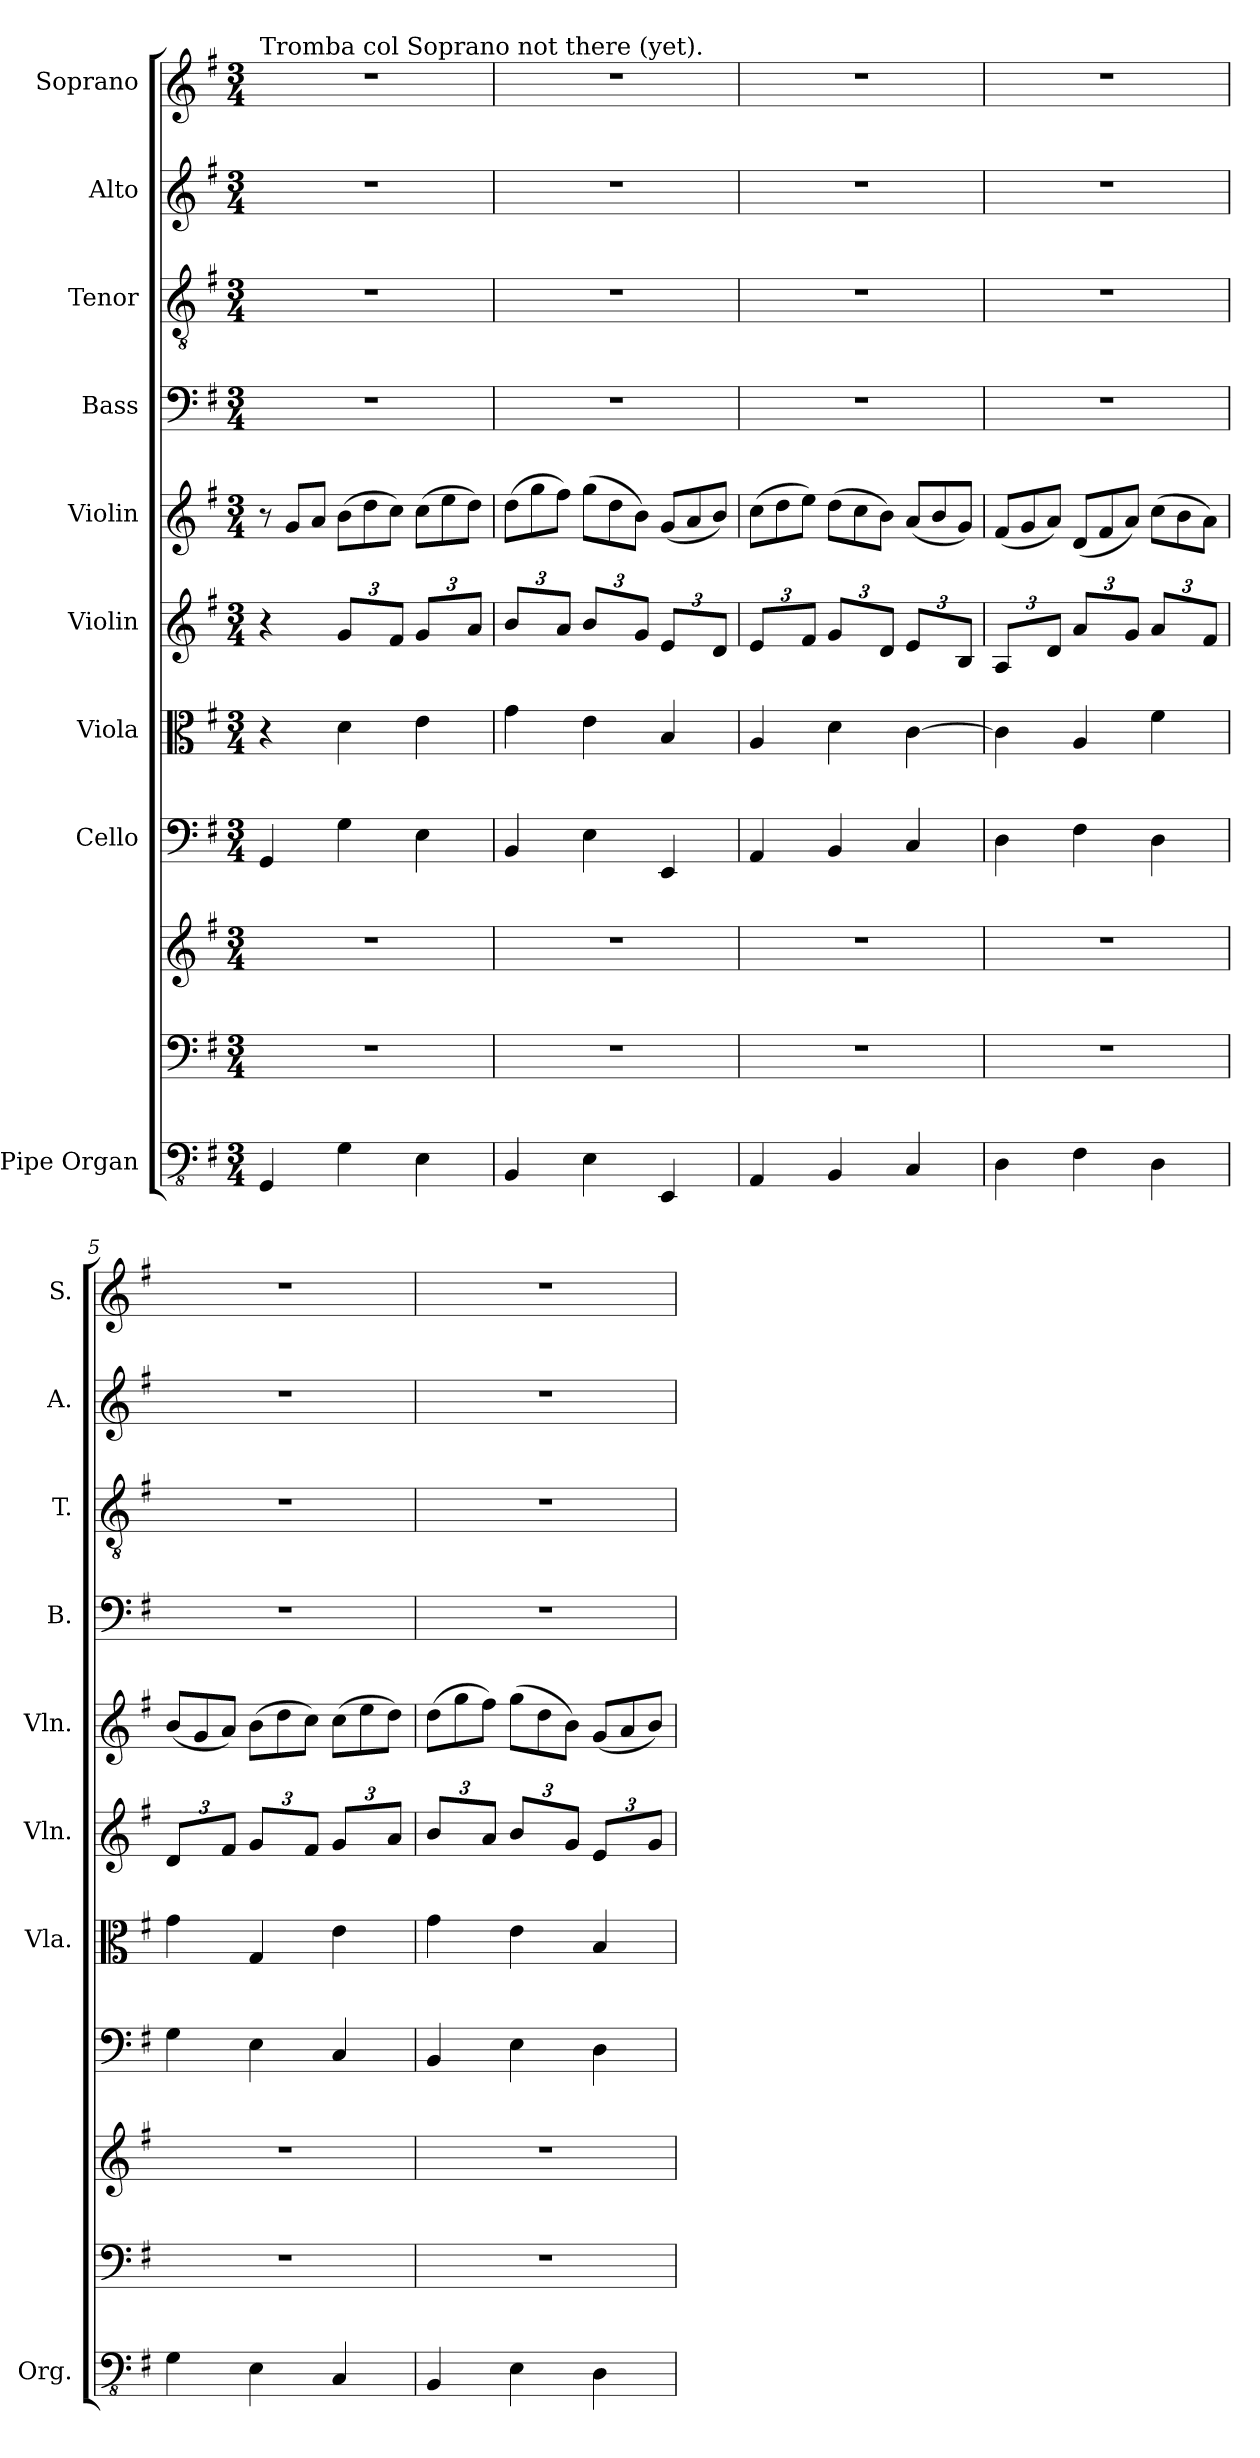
**kern	**kern	**kern	**kern	**kern	**kern	**kern	**kern	**kern	**kern	**kern
*part9	*part9	*part9	*part8	*part7	*part6	*part5	*part4	*part3	*part2	*part1
*staff11	*staff10	*staff9	*staff8	*staff7	*staff6	*staff5	*staff4	*staff3	*staff2	*staff1
*I"Pipe Organ	*	*	*I"Cello	*I"Viola	*I"Violin	*I"Violin	*I"Bass	*I"Tenor	*I"Alto	*I"Soprano
*I'Org.	*	*	*	*I'Vla.	*I'Vln.	*I'Vln.	*I'B.	*I'T.	*I'A.	*I'S.
*clefFv4	*clefF4	*clefG2	*clefF4	*clefC3	*clefG2	*clefG2	*clefF4	*clefGv2	*clefG2	*clefG2
*k[f#]	*k[f#]	*k[f#]	*k[f#]	*k[f#]	*k[f#]	*k[f#]	*k[f#]	*k[f#]	*k[f#]	*k[f#]
*M3/4	*M3/4	*M3/4	*M3/4	*M3/4	*M3/4	*M3/4	*M3/4	*M3/4	*M3/4	*M3/4
*MM75	*MM75	*MM75	*MM75	*MM75	*MM75	*MM75	*MM75	*MM75	*MM75	*MM75
*	*	*	*	*	*	*Xtuplet	*	*	*	*
=1	=1	=1	=1	=1	=1	=1	=1	=1	=1	=1
!	!	!	!	!	!	!	!	!	!	!LO:TX:a:t=Tromba col Soprano not there (yet).
4GGG/	2.r	2.r	4GG/	4r	4r	12r	2.r	2.r	2.r	2.r
.	.	.	.	.	.	12g/L	.	.	.	.
.	.	.	.	.	.	12a/J	.	.	.	.
*	*	*	*	*	*Xbrackettup	*	*	*	*	*
4GG\	.	.	4G\	4d\	6g/L	(>12b\L	.	.	.	.
.	.	.	.	.	.	12dd\	.	.	.	.
.	.	.	.	.	12f#/Jk	12cc\J)	.	.	.	.
4EE\	.	.	4E\	4e\	6g/L	(>12cc\L	.	.	.	.
.	.	.	.	.	.	12ee\	.	.	.	.
.	.	.	.	.	12a/Jk	12dd\J)	.	.	.	.
=2	=2	=2	=2	=2	=2	=2	=2	=2	=2	=2
4BBB/	2.r	2.r	4BB/	4g\	6b/L	(>12dd\L	2.r	2.r	2.r	2.r
.	.	.	.	.	.	12gg\	.	.	.	.
.	.	.	.	.	12a/Jk	12ff#\J)	.	.	.	.
4EE\	.	.	4E\	4e\	6b/L	(>12gg\L	.	.	.	.
.	.	.	.	.	.	12dd\	.	.	.	.
.	.	.	.	.	12g/Jk	12b\J)	.	.	.	.
4EEE/	.	.	4EE/	4B/	6e/L	(<12g/L	.	.	.	.
.	.	.	.	.	.	12a/	.	.	.	.
.	.	.	.	.	12d/Jk	12b/J)	.	.	.	.
=3	=3	=3	=3	=3	=3	=3	=3	=3	=3	=3
4AAA/	2.r	2.r	4AA/	4A/	6e/L	(>12cc\L	2.r	2.r	2.r	2.r
.	.	.	.	.	.	12dd\	.	.	.	.
.	.	.	.	.	12f#/Jk	12ee\J)	.	.	.	.
4BBB/	.	.	4BB/	4d\	6g/L	(>12dd\L	.	.	.	.
.	.	.	.	.	.	12cc\	.	.	.	.
.	.	.	.	.	12d/Jk	12b\J)	.	.	.	.
4CC/	.	.	4C/	[4c\	6e/L	(<12a/L	.	.	.	.
.	.	.	.	.	.	12b/	.	.	.	.
.	.	.	.	.	12B/Jk	12g/J)	.	.	.	.
=4	=4	=4	=4	=4	=4	=4	=4	=4	=4	=4
4DD\	2.r	2.r	4D\	4c\]	6A/L	(<12f#/L	2.r	2.r	2.r	2.r
.	.	.	.	.	.	12g/	.	.	.	.
.	.	.	.	.	12d/Jk	12a/J)	.	.	.	.
4FF#\	.	.	4F#\	4A/	6a/L	(<12d/L	.	.	.	.
.	.	.	.	.	.	12f#/	.	.	.	.
.	.	.	.	.	12g/Jk	12a/J)	.	.	.	.
4DD\	.	.	4D\	4f#\	6a/L	(>12cc\L	.	.	.	.
.	.	.	.	.	.	12b\	.	.	.	.
.	.	.	.	.	12f#/Jk	12a\J)	.	.	.	.
=5	=5	=5	=5	=5	=5	=5	=5	=5	=5	=5
4GG\	2.r	2.r	4G\	4g\	6d/L	(<12b/L	2.r	2.r	2.r	2.r
.	.	.	.	.	.	12g/	.	.	.	.
.	.	.	.	.	12f#/Jk	12a/J)	.	.	.	.
4EE\	.	.	4E\	4G/	6g/L	(>12b\L	.	.	.	.
.	.	.	.	.	.	12dd\	.	.	.	.
.	.	.	.	.	12f#/Jk	12cc\J)	.	.	.	.
4CC/	.	.	4C/	4e\	6g/L	(>12cc\L	.	.	.	.
.	.	.	.	.	.	12ee\	.	.	.	.
.	.	.	.	.	12a/Jk	12dd\J)	.	.	.	.
=6	=6	=6	=6	=6	=6	=6	=6	=6	=6	=6
4BBB/	2.r	2.r	4BB/	4g\	6b/L	(>12dd\L	2.r	2.r	2.r	2.r
.	.	.	.	.	.	12gg\	.	.	.	.
.	.	.	.	.	12a/Jk	12ff#\J)	.	.	.	.
4EE\	.	.	4E\	4e\	6b/L	(>12gg\L	.	.	.	.
.	.	.	.	.	.	12dd\	.	.	.	.
.	.	.	.	.	12g/Jk	12b\J)	.	.	.	.
4DD\	.	.	4D\	4B/	6e/L	(<12g/L	.	.	.	.
.	.	.	.	.	.	12a/	.	.	.	.
.	.	.	.	.	12g/Jk	12b/J)	.	.	.	.
=	=	=	=	=	=	=	=	=	=	=
*-	*-	*-	*-	*-	*-	*-	*-	*-	*-	*-
